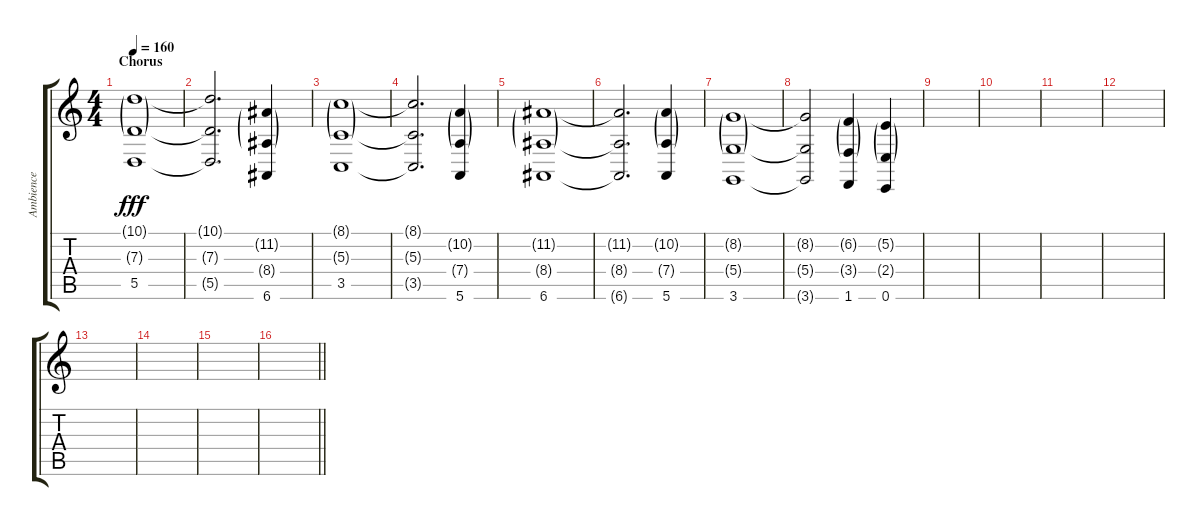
\track ("Ambience" "Ambience") {instrument choiraahs}
\staff {score tabs}
\tuning (E4 B3 G3 D3 A2 E2) {hide}
\ts (4 4)
\section ("" "Chorus")
\tempo 160
\clef g2
\ks c
(10.1{g} 7.3{g} 5.5).1{dy fff} |
(10.1{t} 7.3{t} 5.5{t}).2{d} (11.2{g} 8.4{g} 6.6).4 |
(8.1{g} 5.3{g} 3.5).1 |
(8.1{t} 5.3{t} 3.5{t}).2{d} (10.2{g} 7.4{g} 5.6).4 |
(11.2{g} 8.4{g} 6.6).1 |
(11.2{t} 8.4{t} 6.6{t}).2{d} (10.2{g} 7.4{g} 5.6).4 |
(8.2{g} 5.4{g} 3.6).1 |
(8.2{t} 5.4{t} 3.6{t}).2 (6.2{g} 3.4{g} 1.6).4 (5.2{g} 2.4{g} 0.6).4 |
|
|
|
|
|
|
|
\barLineRight lightlight
